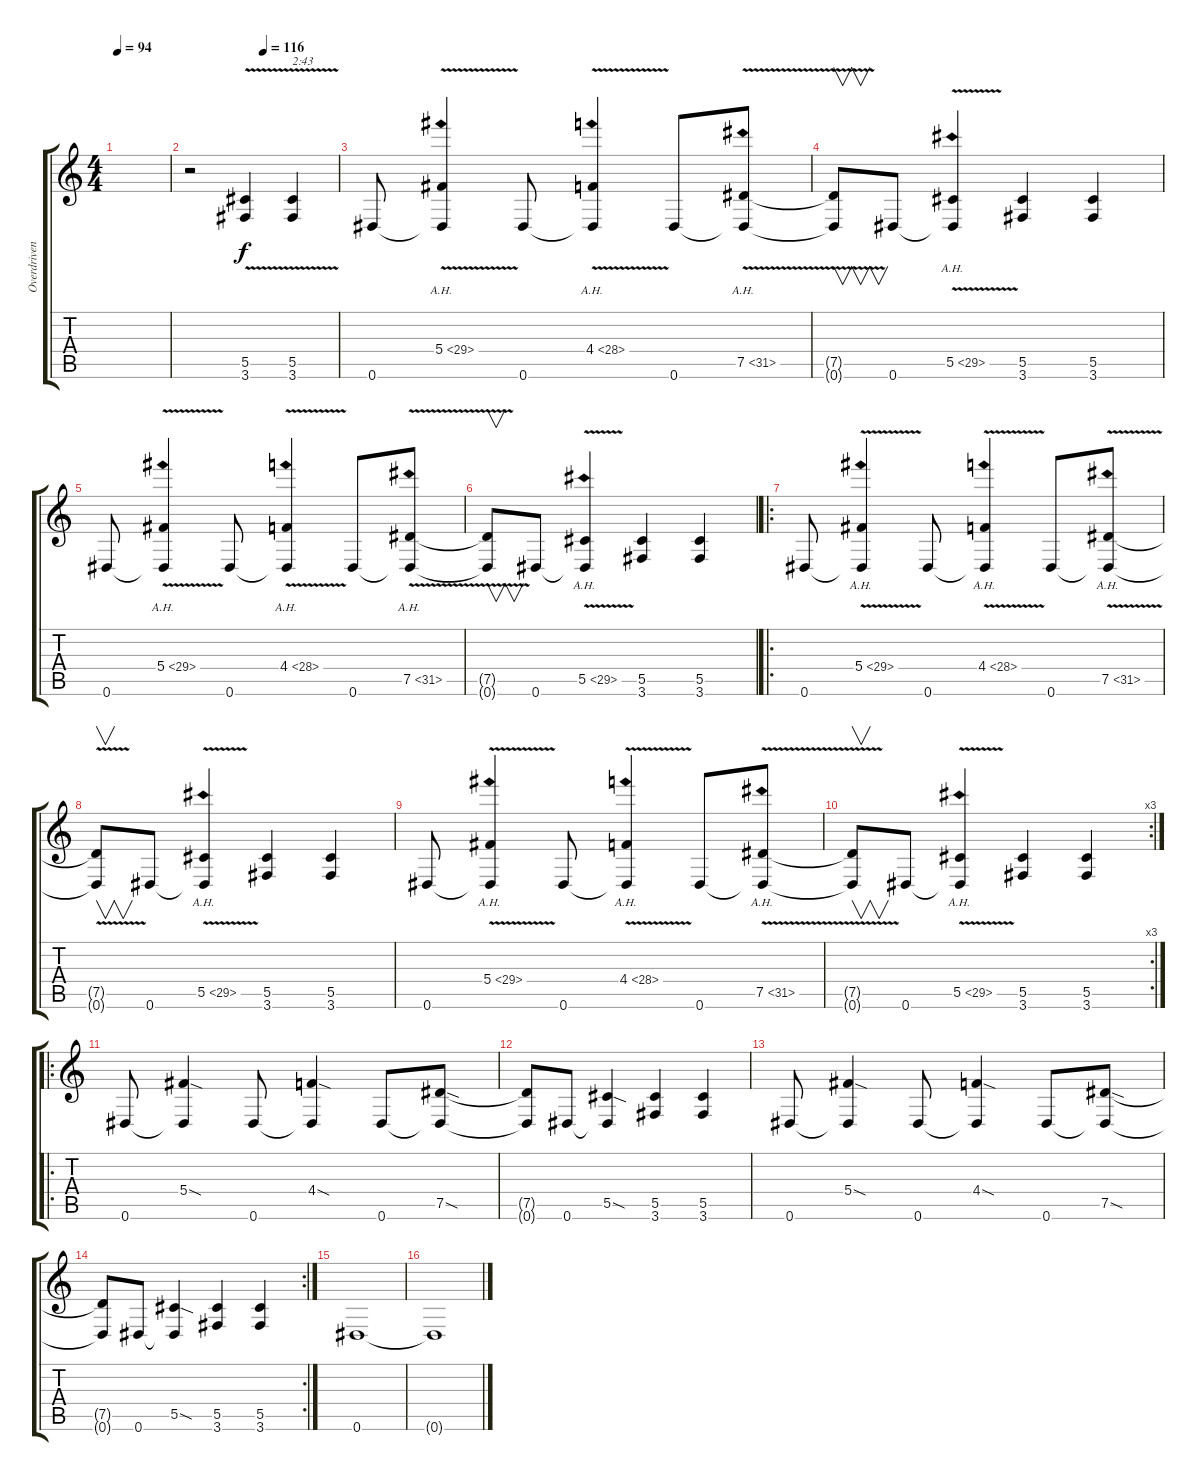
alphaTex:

\track ("Overdriven Guitar" "Overdriven") {instrument distortionguitar}
\staff {score tabs}
\tuning (Eb4 Bb3 Gb3 Db3 Ab2 Eb2) {hide}
\ts (4 4)
\tempo 94
\clef g2
\ks c
|
\tempo (116 0.5)
r.2 (5.5{v} 3.6{v}).4 (5.5{v} 3.6{v}).4{txt "2:43"} |
0.6.8 (5.4{ah 24 v} 0.6{t}).4 0.6.8 (4.4{ah 24 v} 0.6{t}).4 0.6.8 (7.5{ah 24 v} 0.6{t}).8 |
(7.5{t} 0.6{t}).8{v} 0.6.8 (5.5{ah 24 v} 0.6{t}).4 (5.5 3.6).4 (5.5 3.6).4 |
0.6.8 (5.4{ah 24 v} 0.6{t}).4 0.6.8 (4.4{ah 24 v} 0.6{t}).4 0.6.8 (7.5{ah 24 v} 0.6{t}).8 |
(7.5{t} 0.6{t}).8{v} 0.6.8 (5.5{ah 24 v} 0.6{t}).4 (5.5 3.6).4 (5.5 3.6).4 |
\ro
0.6.8 (5.4{ah 24 v} 0.6{t}).4 0.6.8 (4.4{ah 24 v} 0.6{t}).4 0.6.8 (7.5{ah 24 v} 0.6{t}).8 |
(7.5{t} 0.6{t}).8{v} 0.6.8 (5.5{ah 24 v} 0.6{t}).4 (5.5 3.6).4 (5.5 3.6).4 |
0.6.8 (5.4{ah 24 v} 0.6{t}).4 0.6.8 (4.4{ah 24 v} 0.6{t}).4 0.6.8 (7.5{ah 24 v} 0.6{t}).8 |
\rc 3
(7.5{t} 0.6{t}).8{v} 0.6.8 (5.5{ah 24 v} 0.6{t}).4 (5.5 3.6).4 (5.5 3.6).4 |
\ro
0.6.8 (5.4{sod} 0.6{t}).4 0.6.8 (4.4{sod} 0.6{t}).4 0.6.8 (7.5{sod} 0.6{t}).8 |
(7.5{t} 0.6{t}).8 0.6.8 (5.5{sod} 0.6{t}).4 (5.5 3.6).4 (5.5 3.6).4 |
0.6.8 (5.4{sod} 0.6{t}).4 0.6.8 (4.4{sod} 0.6{t}).4 0.6.8 (7.5{sod} 0.6{t}).8 |
\rc 2
(7.5{t} 0.6{t}).8 0.6.8 (5.5{sod} 0.6{t}).4 (5.5 3.6).4 (5.5 3.6).4 |
0.6.1 |
0.6{t}.1
